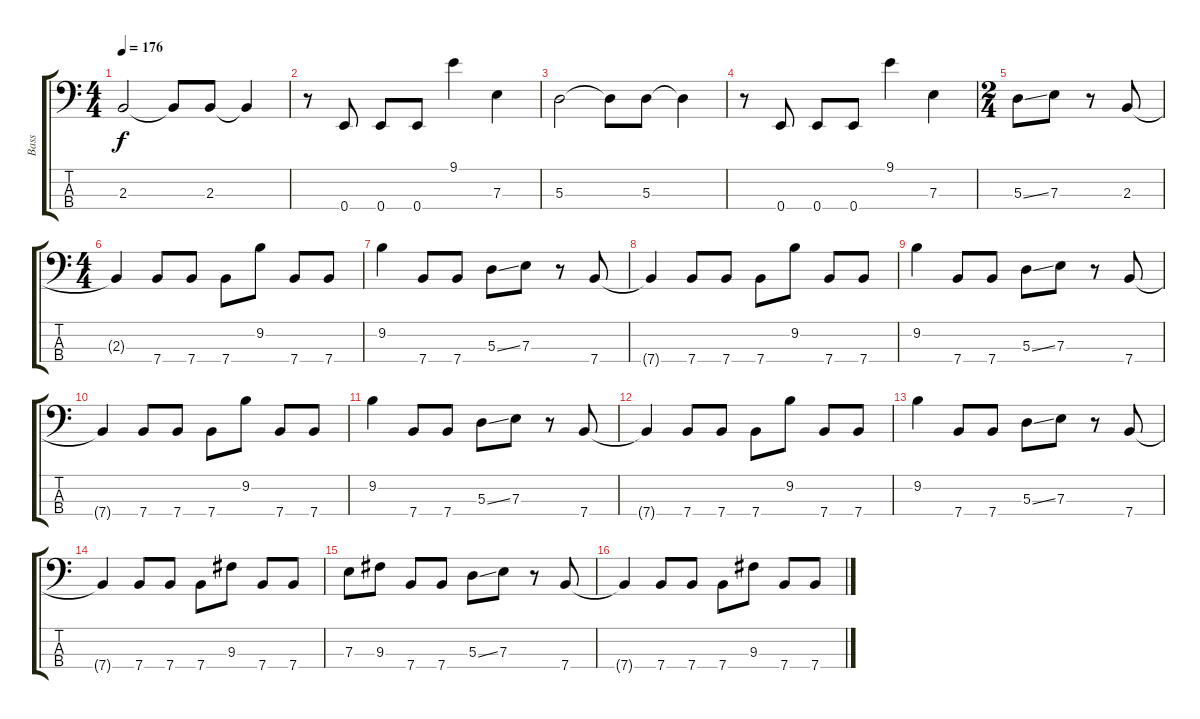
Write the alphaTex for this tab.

\track ("Bass" "Bass") {instrument electricbassfinger}
\staff {score tabs}
\tuning (G2 D2 A1 E1) {hide}
\ts (4 4)
\tempo 176
\clef f4
\ks c
2.3.2{dy f} 2.3{t}.8 2.3.8 2.3{t}.4 |
r.8 0.4.8 0.4.8 0.4.8 9.1.4 7.3.4 |
5.3.2 5.3{t}.8 5.3.8 5.3{t}.4 |
r.8 0.4.8 0.4.8 0.4.8 9.1.4 7.3.4 |
\ts (2 4)
5.3{ss}.8 7.3.8 r.8 2.3.8 |
\ts (4 4)
2.3{t}.4 7.4.8 7.4.8 7.4.8 9.2.8 7.4.8 7.4.8 |
9.2.4 7.4.8 7.4.8 5.3{ss}.8 7.3.8 r.8 7.4.8 |
7.4{t}.4 7.4.8 7.4.8 7.4.8 9.2.8 7.4.8 7.4.8 |
9.2.4 7.4.8 7.4.8 5.3{ss}.8 7.3.8 r.8 7.4.8 |
7.4{t}.4 7.4.8 7.4.8 7.4.8 9.2.8 7.4.8 7.4.8 |
9.2.4 7.4.8 7.4.8 5.3{ss}.8 7.3.8 r.8 7.4.8 |
7.4{t}.4 7.4.8 7.4.8 7.4.8 9.2.8 7.4.8 7.4.8 |
9.2.4 7.4.8 7.4.8 5.3{ss}.8 7.3.8 r.8 7.4.8 |
7.4{t}.4 7.4.8 7.4.8 7.4.8 9.3.8 7.4.8 7.4.8 |
7.3.8 9.3.8 7.4.8 7.4.8 5.3{ss}.8 7.3.8 r.8 7.4.8 |
7.4{t}.4 7.4.8 7.4.8 7.4.8 9.3.8 7.4.8 7.4.8
